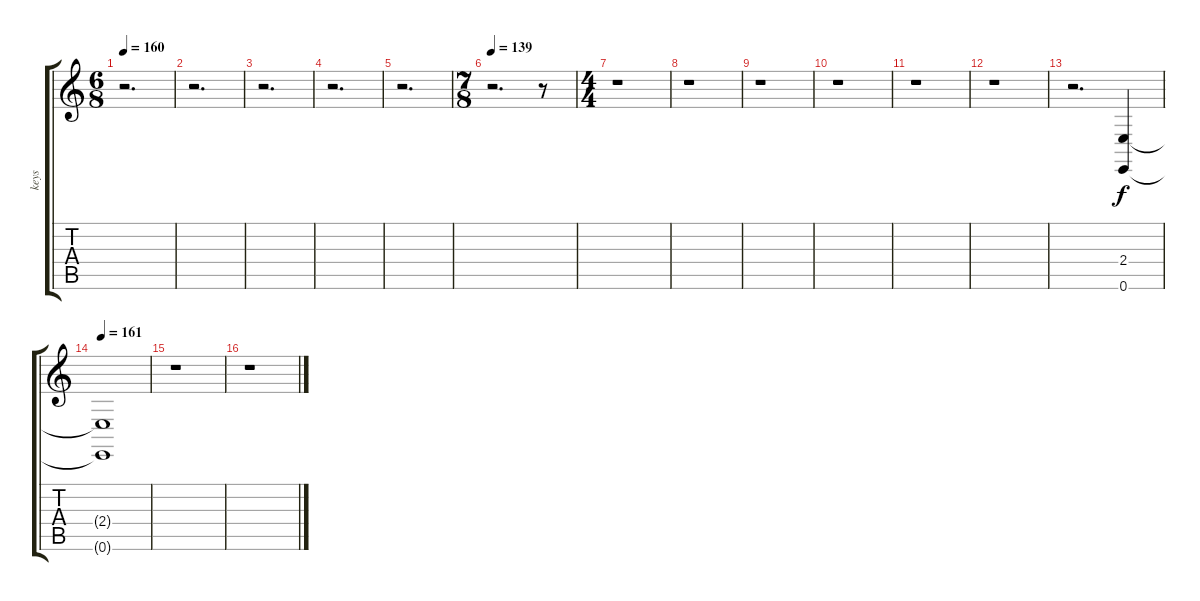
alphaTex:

\track ("keys" "keys") {instrument pad8sweep}
\staff {score tabs}
\tuning (E4 B3 G3 D3 A2 E2) {hide}
\ts (6 8)
\tempo 160
\clef g2
\ks c
r.2{d dy f} |
r.2{d} |
r.2{d} |
r.2{d} |
r.2{d} |
\ts (7 8)
\tempo 139
r.2{d} r.8 |
\ts (4 4)
r.1 |
r.1 |
r.1 |
r.1 |
r.1 |
r.1 |
r.2{d} (2.4 0.6).4 |
\tempo 161
(2.4{t} 0.6{t}).1 |
r.1 |
r.1
